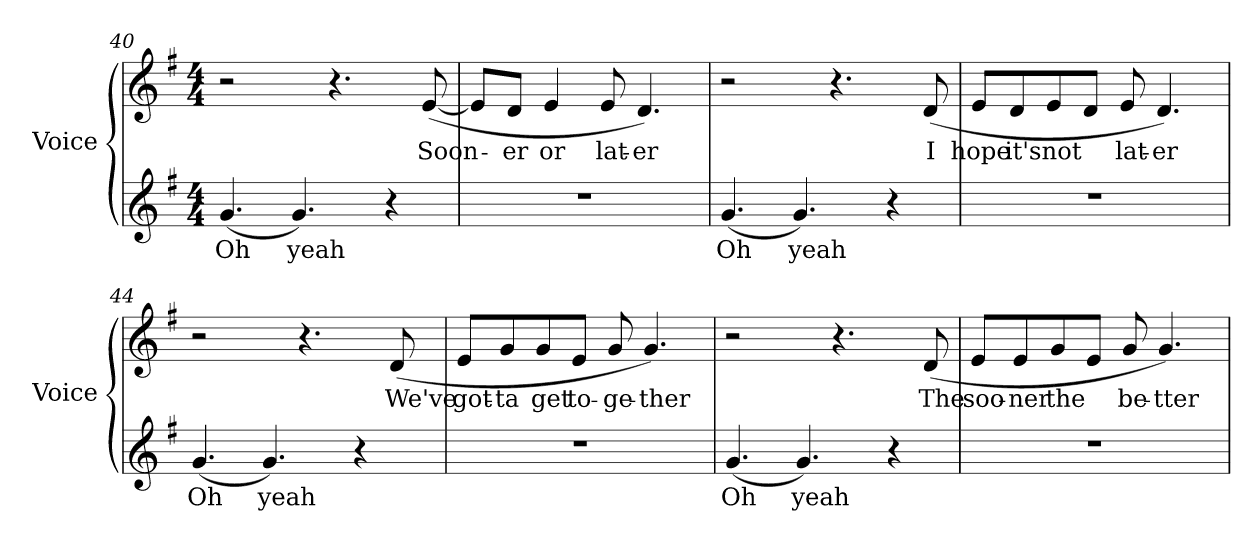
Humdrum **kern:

**kern	**text	**kern	**text
*part2	*part2	*part1	*part1
*staff2	*staff2	*staff1	*staff1
*I"Voice	*	*I"Voice	*
*I'Voice	*	*I'Voice	*
*clefG2	*	*clefG2	*
*k[f#]	*	*k[f#]	*
*G:	*	*G:	*
*M4/4	*	*M4/4	*
=40	=40	=40	=40
!	!LO:LY:b:color=#000000	!	!
(4.gi/	Oh	2r	.
!	!LO:LY:b:color=#000000	!	!
4.gi/)	yeah	.	.
.	.	4.r	.
4r	.	.	.
!	!	!	!LO:LY:b:color=#000000
.	.	([8ei/	Soon-
=41	=41	=41	=41
1r	.	8ei/L]	.
!	!	!	!LO:LY:b:color=#000000
.	.	8di/J	-er
!	!	!	!LO:LY:b:color=#000000
.	.	4ei/	or
!	!	!	!LO:LY:b:color=#000000
.	.	8ei/	lat-
!	!	!	!LO:LY:b:color=#000000
.	.	4.di/)	-er
=42	=42	=42	=42
!	!LO:LY:b:color=#000000	!	!
(4.gi/	Oh	2r	.
!	!LO:LY:b:color=#000000	!	!
4.gi/)	yeah	.	.
.	.	4.r	.
4r	.	.	.
!	!	!	!LO:LY:b:color=#000000
.	.	(8di/	I
=43	=43	=43	=43
!	!	!	!LO:LY:b:color=#000000
1r	.	8ei/L	hope
!	!	!	!LO:LY:b:color=#000000
.	.	8di/	it's
!	!	!	!LO:LY:b:color=#000000
.	.	8ei/	not
.	.	8di/J	.
!	!	!	!LO:LY:b:color=#000000
.	.	8ei/	lat-
!	!	!	!LO:LY:b:color=#000000
.	.	4.di/)	-er
!!LO:LB:g=z
=44	=44	=44	=44
!	!LO:LY:b:color=#000000	!	!
(4.gi/	Oh	2r	.
!	!LO:LY:b:color=#000000	!	!
4.gi/)	yeah	.	.
.	.	4.r	.
4r	.	.	.
!	!	!	!LO:LY:b:color=#000000
.	.	(8di/	We've
=45	=45	=45	=45
!	!	!	!LO:LY:b:color=#000000
1r	.	8ei/L	got-
!	!	!	!LO:LY:b:color=#000000
.	.	8gi/	-ta
!	!	!	!LO:LY:b:color=#000000
.	.	8gi/	get
!	!	!	!LO:LY:b:color=#000000
.	.	8ei/J	to-
!	!	!	!LO:LY:b:color=#000000
.	.	8gi/	-ge-
!	!	!	!LO:LY:b:color=#000000
.	.	4.gi/)	-ther
=46	=46	=46	=46
!	!LO:LY:b:color=#000000	!	!
(4.gi/	Oh	2r	.
!	!LO:LY:b:color=#000000	!	!
4.gi/)	yeah	.	.
.	.	4.r	.
4r	.	.	.
!	!	!	!LO:LY:b:color=#000000
.	.	(8di/	The
=47	=47	=47	=47
!	!	!	!LO:LY:b:color=#000000
1r	.	8ei/L	soo-
!	!	!	!LO:LY:b:color=#000000
.	.	8ei/	-ner
!	!	!	!LO:LY:b:color=#000000
.	.	8gi/	the
.	.	8ei/J	.
!	!	!	!LO:LY:b:color=#000000
.	.	8gi/	be-
!	!	!	!LO:LY:b:color=#000000
.	.	4.gi/)	-tter
=	=	=	=
*-	*-	*-	*-
